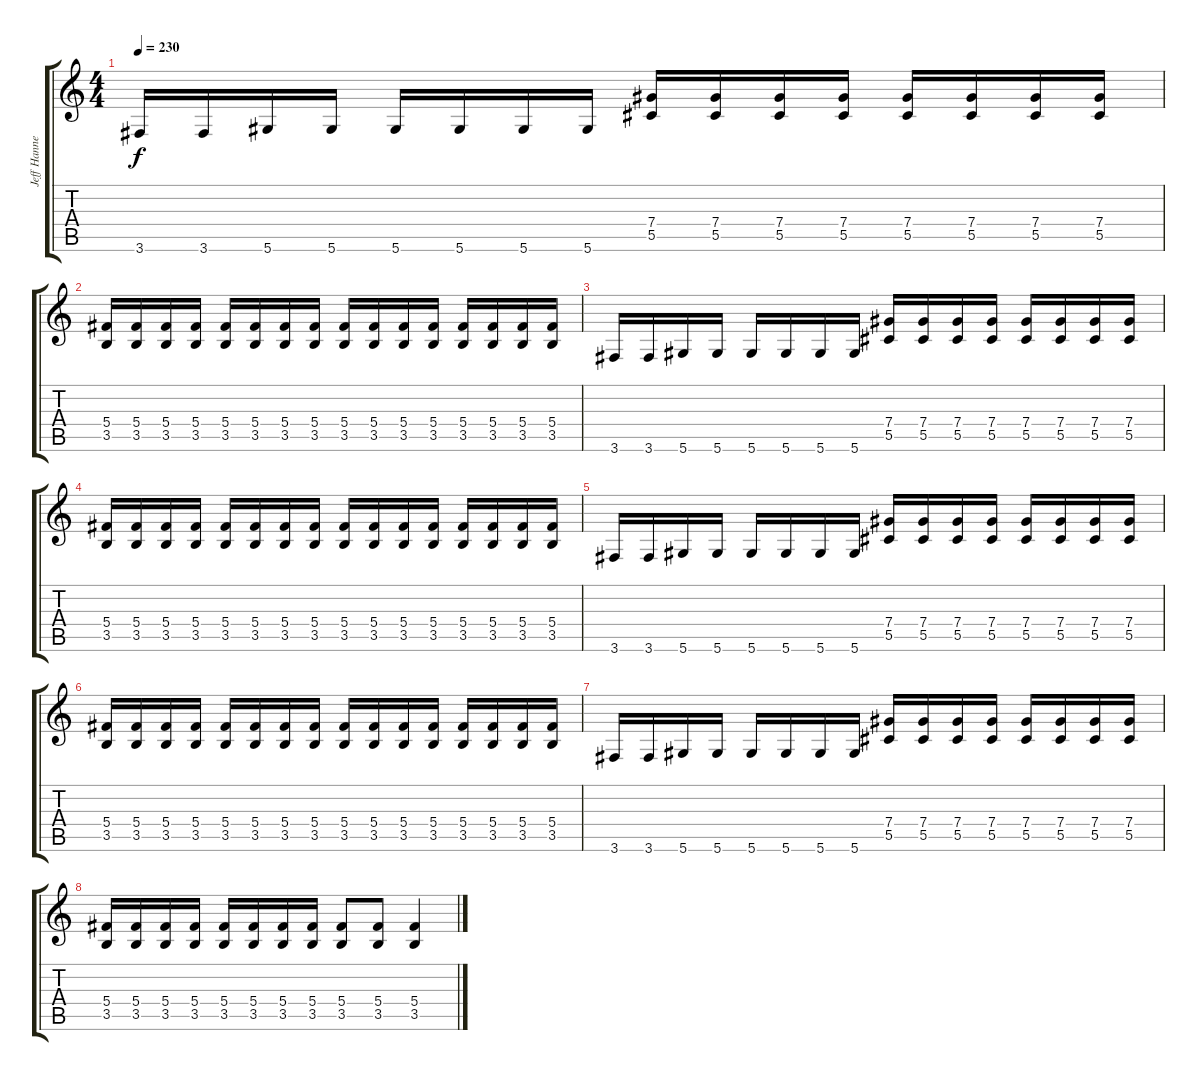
\track ("Jeff Hanneman" "Jeff Hanne") {instrument distortionguitar}
\staff {score tabs}
\tuning (Eb4 Bb3 Gb3 Db3 Ab2 Eb2) {hide}
\ts (4 4)
\tempo 230
\clef g2
\ks c
3.6.16{dy f} 3.6.16 5.6.16 5.6.16 5.6.16 5.6.16 5.6.16 5.6.16 (7.4 5.5).16 (7.4 5.5).16 (7.4 5.5).16 (7.4 5.5).16 (7.4 5.5).16 (7.4 5.5).16 (7.4 5.5).16 (7.4 5.5).16 |
(5.4 3.5).16 (5.4 3.5).16 (5.4 3.5).16 (5.4 3.5).16 (5.4 3.5).16 (5.4 3.5).16 (5.4 3.5).16 (5.4 3.5).16 (5.4 3.5).16 (5.4 3.5).16 (5.4 3.5).16 (5.4 3.5).16 (5.4 3.5).16 (5.4 3.5).16 (5.4 3.5).16 (5.4 3.5).16 |
3.6.16 3.6.16 5.6.16 5.6.16 5.6.16 5.6.16 5.6.16 5.6.16 (7.4 5.5).16 (7.4 5.5).16 (7.4 5.5).16 (7.4 5.5).16 (7.4 5.5).16 (7.4 5.5).16 (7.4 5.5).16 (7.4 5.5).16 |
(5.4 3.5).16 (5.4 3.5).16 (5.4 3.5).16 (5.4 3.5).16 (5.4 3.5).16 (5.4 3.5).16 (5.4 3.5).16 (5.4 3.5).16 (5.4 3.5).16 (5.4 3.5).16 (5.4 3.5).16 (5.4 3.5).16 (5.4 3.5).16 (5.4 3.5).16 (5.4 3.5).16 (5.4 3.5).16 |
3.6.16 3.6.16 5.6.16 5.6.16 5.6.16 5.6.16 5.6.16 5.6.16 (7.4 5.5).16 (7.4 5.5).16 (7.4 5.5).16 (7.4 5.5).16 (7.4 5.5).16 (7.4 5.5).16 (7.4 5.5).16 (7.4 5.5).16 |
(5.4 3.5).16 (5.4 3.5).16 (5.4 3.5).16 (5.4 3.5).16 (5.4 3.5).16 (5.4 3.5).16 (5.4 3.5).16 (5.4 3.5).16 (5.4 3.5).16 (5.4 3.5).16 (5.4 3.5).16 (5.4 3.5).16 (5.4 3.5).16 (5.4 3.5).16 (5.4 3.5).16 (5.4 3.5).16 |
3.6.16 3.6.16 5.6.16 5.6.16 5.6.16 5.6.16 5.6.16 5.6.16 (7.4 5.5).16 (7.4 5.5).16 (7.4 5.5).16 (7.4 5.5).16 (7.4 5.5).16 (7.4 5.5).16 (7.4 5.5).16 (7.4 5.5).16 |
(5.4 3.5).16 (5.4 3.5).16 (5.4 3.5).16 (5.4 3.5).16 (5.4 3.5).16 (5.4 3.5).16 (5.4 3.5).16 (5.4 3.5).16 (5.4 3.5).8 (5.4 3.5).8 (5.4 3.5).4
